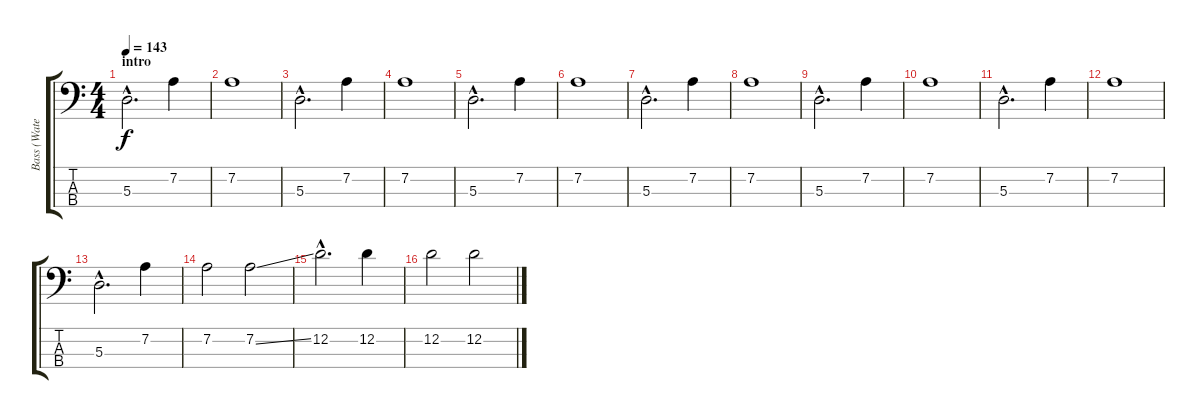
\track ("Bass (Waters)" "Bass (Wate") {instrument electricbassfinger}
\staff {score tabs}
\tuning (G2 D2 A1 E1) {hide}
\ts (4 4)
\section ("" "intro")
\tempo 143
\clef f4
\ks c
5.3{hac}.2{d dy f instrument electricbassfinger} 7.2.4 |
7.2.1 |
5.3{hac}.2{d} 7.2.4 |
7.2.1 |
5.3{hac}.2{d} 7.2.4 |
7.2.1 |
5.3{hac}.2{d} 7.2.4 |
7.2.1 |
5.3{hac}.2{d} 7.2.4 |
7.2.1 |
5.3{hac}.2{d} 7.2.4 |
7.2.1 |
5.3{hac}.2{d} 7.2.4 |
7.2.2 7.2{ss}.2 |
12.2{hac}.2{d} 12.2.4 |
12.2.2 12.2.2
